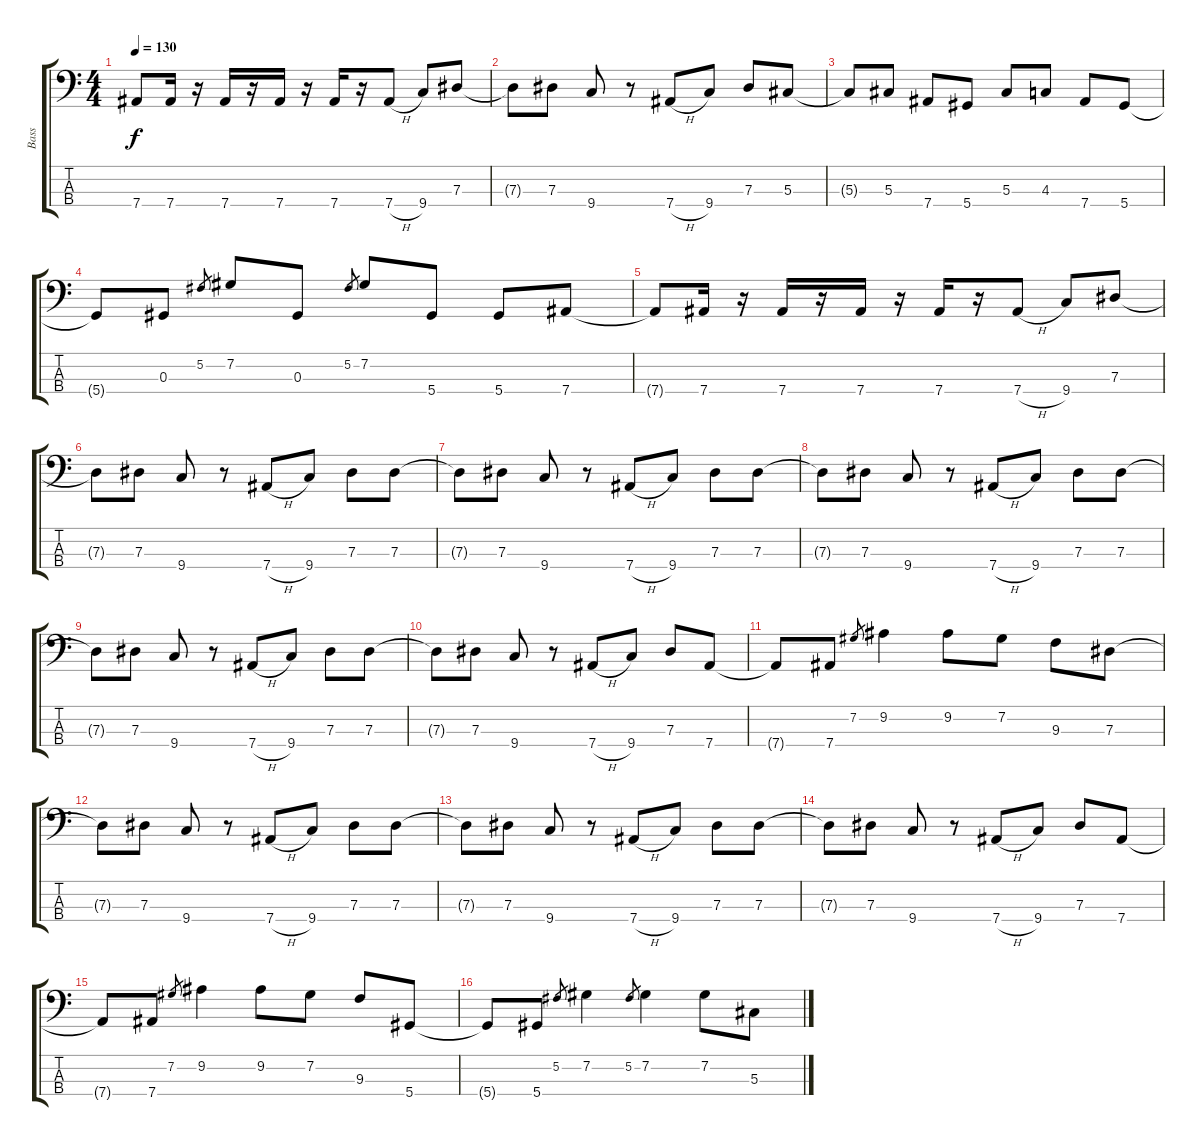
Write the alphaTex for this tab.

\track ("Bass" "Bass") {instrument electricbasspick}
\staff {score tabs}
\tuning (Gb2 Db2 Ab1 Eb1) {hide}
\ts (4 4)
\tempo 130
\clef f4
\ks c
7.4{t}.8{dy f} 7.4.16 r.16 7.4.16 r.16 7.4.16 r.16 7.4.16 r.16 7.4{h}.8 9.4.8 7.3.8 |
7.3{t}.8 7.3.8 9.4.8 r.8 7.4{h}.8 9.4.8 7.3.8 5.3.8 |
5.3{t}.8 5.3.8 7.4.8 5.4.8 5.3.8 4.3.8 7.4.8 5.4.8 |
5.4{t}.8 0.3.8 5.2.8{gr} 7.2.8 0.3.8 5.2.8{gr} 7.2.8 5.4.8 5.4.8 7.4.8 |
7.4{t}.8 7.4.16 r.16 7.4.16 r.16 7.4.16 r.16 7.4.16 r.16 7.4{h}.8 9.4.8 7.3.8 |
7.3{t}.8 7.3.8 9.4.8 r.8 7.4{h}.8 9.4.8 7.3.8 7.3.8 |
7.3{t}.8 7.3.8 9.4.8 r.8 7.4{h}.8 9.4.8 7.3.8 7.3.8 |
7.3{t}.8 7.3.8 9.4.8 r.8 7.4{h}.8 9.4.8 7.3.8 7.3.8 |
7.3{t}.8 7.3.8 9.4.8 r.8 7.4{h}.8 9.4.8 7.3.8 7.3.8 |
7.3{t}.8 7.3.8 9.4.8 r.8 7.4{h}.8 9.4.8 7.3.8 7.4.8 |
7.4{t}.8 7.4.8 7.2.8{gr} 9.2.4 9.2.8 7.2.8 9.3.8 7.3.8 |
7.3{t}.8 7.3.8 9.4.8 r.8 7.4{h}.8 9.4.8 7.3.8 7.3.8 |
7.3{t}.8 7.3.8 9.4.8 r.8 7.4{h}.8 9.4.8 7.3.8 7.3.8 |
7.3{t}.8 7.3.8 9.4.8 r.8 7.4{h}.8 9.4.8 7.3.8 7.4.8 |
7.4{t}.8 7.4.8 7.2.8{gr} 9.2.4 9.2.8 7.2.8 9.3.8 5.4.8 |
5.4{t}.8 5.4.8 5.2.8{gr} 7.2.4 5.2.8{gr} 7.2.4 7.2.8 5.3.8
